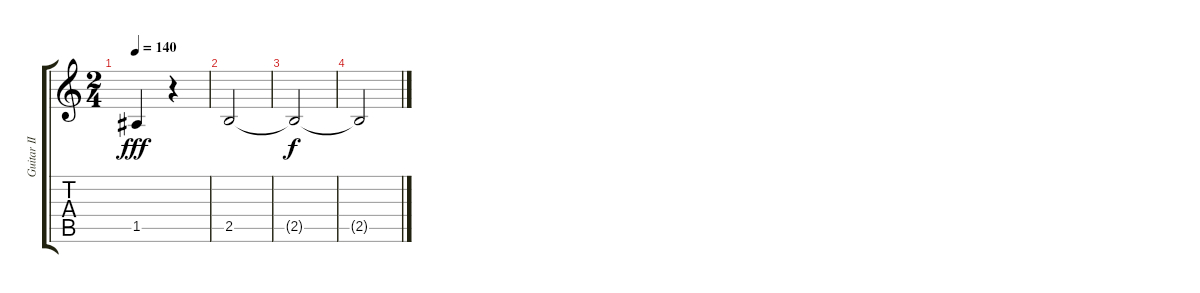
\track ("Guitar II" "Guitar II") {instrument distortionguitar}
\staff {score tabs}
\tuning (E4 B3 G3 D3 A2 E2) {hide}
\ts (2 4)
\tempo 140
\clef g2
\ks c
1.5.4{dy fff} r.4 |
2.5.2 |
2.5{t}.2{dy f} |
2.5{t}.2
